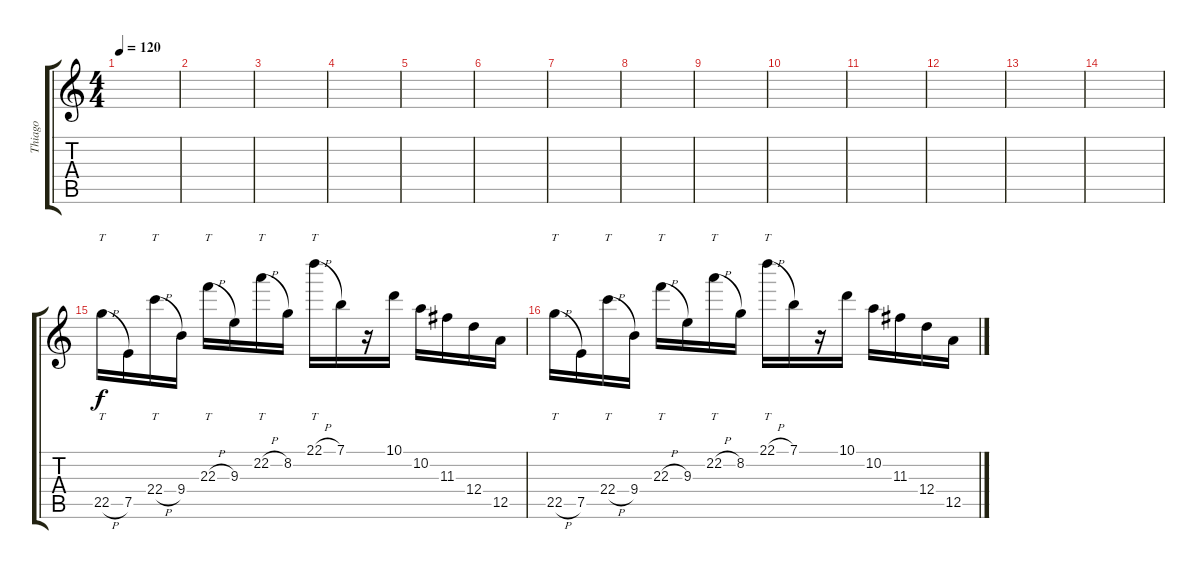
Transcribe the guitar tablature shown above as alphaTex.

\track ("Thiago" "Thiago") {instrument electricguitarclean}
\staff {score tabs}
\tuning (E4 B3 G3 D3 A2 E2) {hide}
\ts (4 4)
\tempo 120
\clef g2
\ks c
|
|
|
|
|
|
|
|
|
|
|
|
|
|
22.5{h}.16{tt} 7.5.16 22.4{h}.16{tt} 9.4.16 22.3{h}.16{tt} 9.3.16 22.2{h}.16{tt} 8.2.16 22.1{h}.16{tt} 7.1.16 r.16 10.1.16 10.2.16 11.3.16 12.4.16 12.5.16 |
22.5{h}.16{tt} 7.5.16 22.4{h}.16{tt} 9.4.16 22.3{h}.16{tt} 9.3.16 22.2{h}.16{tt} 8.2.16 22.1{h}.16{tt} 7.1.16 r.16 10.1.16 10.2.16 11.3.16 12.4.16 12.5.16
